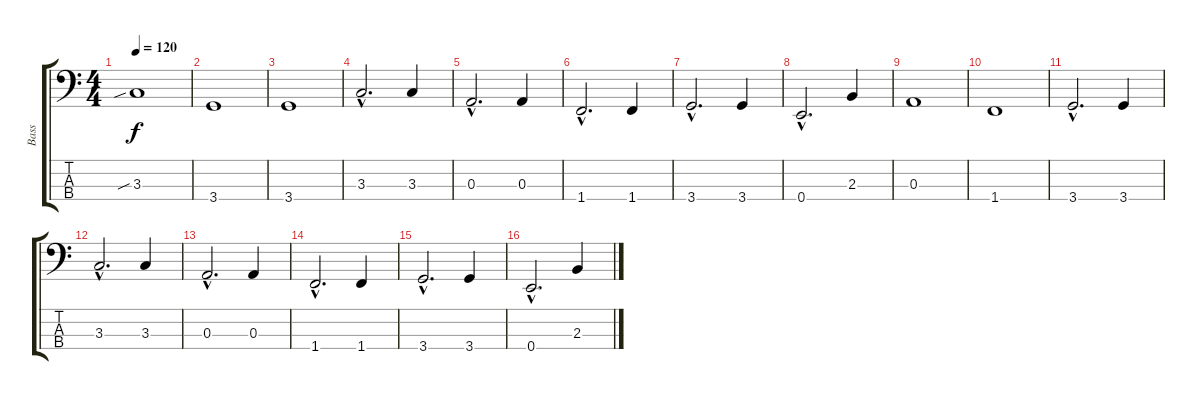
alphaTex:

\track ("Bass" "Bass") {instrument electricbasspick}
\staff {score tabs}
\tuning (G2 D2 A1 E1) {hide}
\ts (4 4)
\tempo 120
\clef f4
\ks c
3.3{sib}.1{dy f} |
3.4.1 |
3.4.1 |
3.3{hac}.2{d} 3.3.4 |
0.3{hac}.2{d} 0.3.4 |
1.4{hac}.2{d} 1.4.4 |
3.4{hac}.2{d} 3.4.4 |
0.4{hac}.2{d} 2.3.4 |
0.3.1 |
1.4.1 |
3.4{hac}.2{d} 3.4.4 |
3.3{hac}.2{d} 3.3.4 |
0.3{hac}.2{d} 0.3.4 |
1.4{hac}.2{d} 1.4.4 |
3.4{hac}.2{d} 3.4.4 |
0.4{hac}.2{d} 2.3.4
